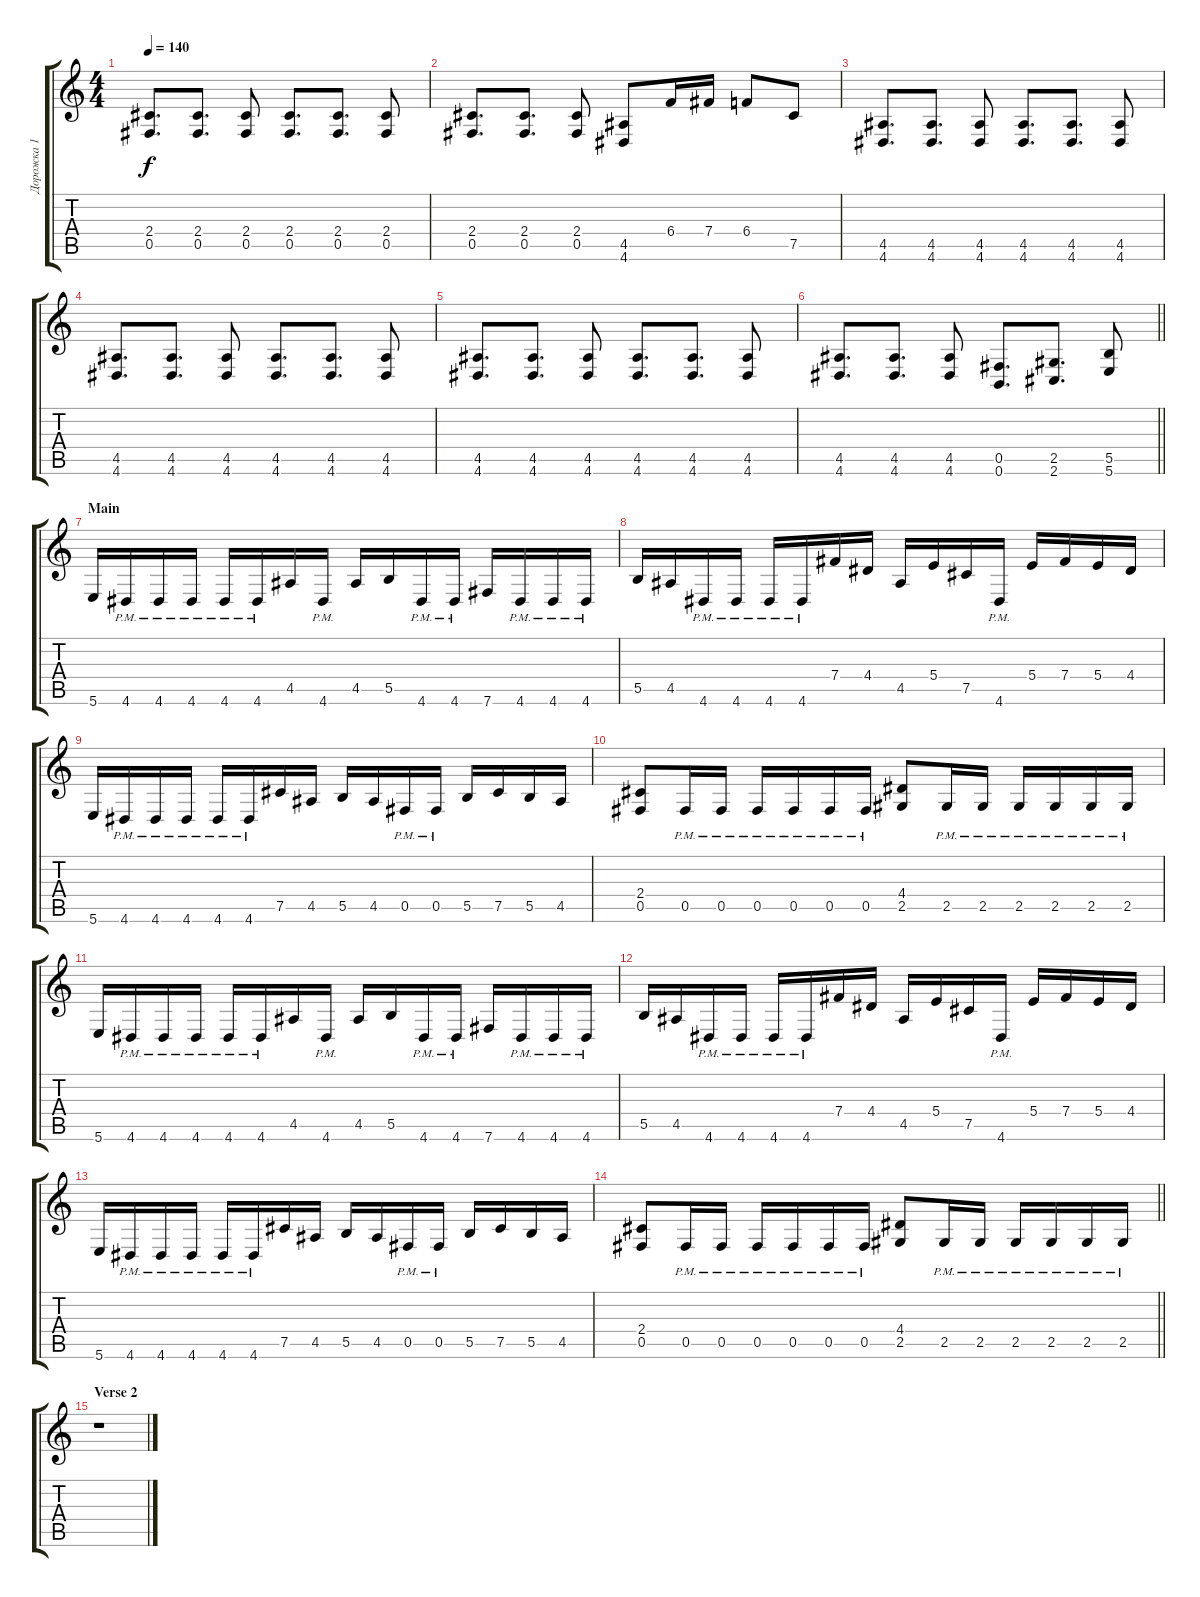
\track ("Дорожка 1" "Дорожка 1") {instrument distortionguitar}
\staff {score tabs}
\tuning (Db4 Ab3 E3 B2 Gb2 B1) {hide}
\ts (4 4)
\tempo 140
\clef g2
\ks c
(2.4 0.5).8{d dy f} (2.4 0.5).8{d} (2.4 0.5).8 (2.4 0.5).8{d} (2.4 0.5).8{d} (2.4 0.5).8 |
(2.4 0.5).8{d} (2.4 0.5).8{d} (2.4 0.5).8 (4.5 4.6).8 6.4.16 7.4.16 6.4.8 7.5.8 |
(4.5 4.6).8{d} (4.5 4.6).8{d} (4.5 4.6).8 (4.5 4.6).8{d} (4.5 4.6).8{d} (4.5 4.6).8 |
(4.5 4.6).8{d} (4.5 4.6).8{d} (4.5 4.6).8 (4.5 4.6).8{d} (4.5 4.6).8{d} (4.5 4.6).8 |
(4.5 4.6).8{d} (4.5 4.6).8{d} (4.5 4.6).8 (4.5 4.6).8{d} (4.5 4.6).8{d} (4.5 4.6).8 |
\barLineRight lightlight
(4.5 4.6).8{d} (4.5 4.6).8{d} (4.5 4.6).8 (0.5 0.6).8{d} (2.5 2.6).8{d} (5.5 5.6).8 |
\section ("" "Main")
5.6.16 4.6{pm}.16 4.6{pm}.16 4.6{pm}.16 4.6{pm}.16 4.6{pm}.16 4.5.16 4.6{pm}.16 4.5.16 5.5.16 4.6{pm}.16 4.6{pm}.16 7.6.16 4.6{pm}.16 4.6{pm}.16 4.6{pm}.16 |
5.5.16 4.5.16 4.6{pm}.16 4.6{pm}.16 4.6{pm}.16 4.6{pm}.16 7.4.16 4.4.16 4.5.16 5.4.16 7.5.16 4.6{pm}.16 5.4.16 7.4.16 5.4.16 4.4.16 |
5.6.16 4.6{pm}.16 4.6{pm}.16 4.6{pm}.16 4.6{pm}.16 4.6{pm}.16 7.5.16 4.5.16 5.5.16 4.5.16 0.5{pm}.16 0.5{pm}.16 5.5.16 7.5.16 5.5.16 4.5.16 |
(2.4 0.5).8 0.5{pm}.16 0.5{pm}.16 0.5{pm}.16 0.5{pm}.16 0.5{pm}.16 0.5{pm}.16 (4.4 2.5).8 2.5{pm}.16 2.5{pm}.16 2.5{pm}.16 2.5{pm}.16 2.5{pm}.16 2.5{pm}.16 |
5.6.16 4.6{pm}.16 4.6{pm}.16 4.6{pm}.16 4.6{pm}.16 4.6{pm}.16 4.5.16 4.6{pm}.16 4.5.16 5.5.16 4.6{pm}.16 4.6{pm}.16 7.6.16 4.6{pm}.16 4.6{pm}.16 4.6{pm}.16 |
5.5.16 4.5.16 4.6{pm}.16 4.6{pm}.16 4.6{pm}.16 4.6{pm}.16 7.4.16 4.4.16 4.5.16 5.4.16 7.5.16 4.6{pm}.16 5.4.16 7.4.16 5.4.16 4.4.16 |
5.6.16 4.6{pm}.16 4.6{pm}.16 4.6{pm}.16 4.6{pm}.16 4.6{pm}.16 7.5.16 4.5.16 5.5.16 4.5.16 0.5{pm}.16 0.5{pm}.16 5.5.16 7.5.16 5.5.16 4.5.16 |
\barLineRight lightlight
(2.4 0.5).8 0.5{pm}.16 0.5{pm}.16 0.5{pm}.16 0.5{pm}.16 0.5{pm}.16 0.5{pm}.16 (4.4 2.5).8 2.5{pm}.16 2.5{pm}.16 2.5{pm}.16 2.5{pm}.16 2.5{pm}.16 2.5{pm}.16 |
\section ("" "Verse 2")
r.1
